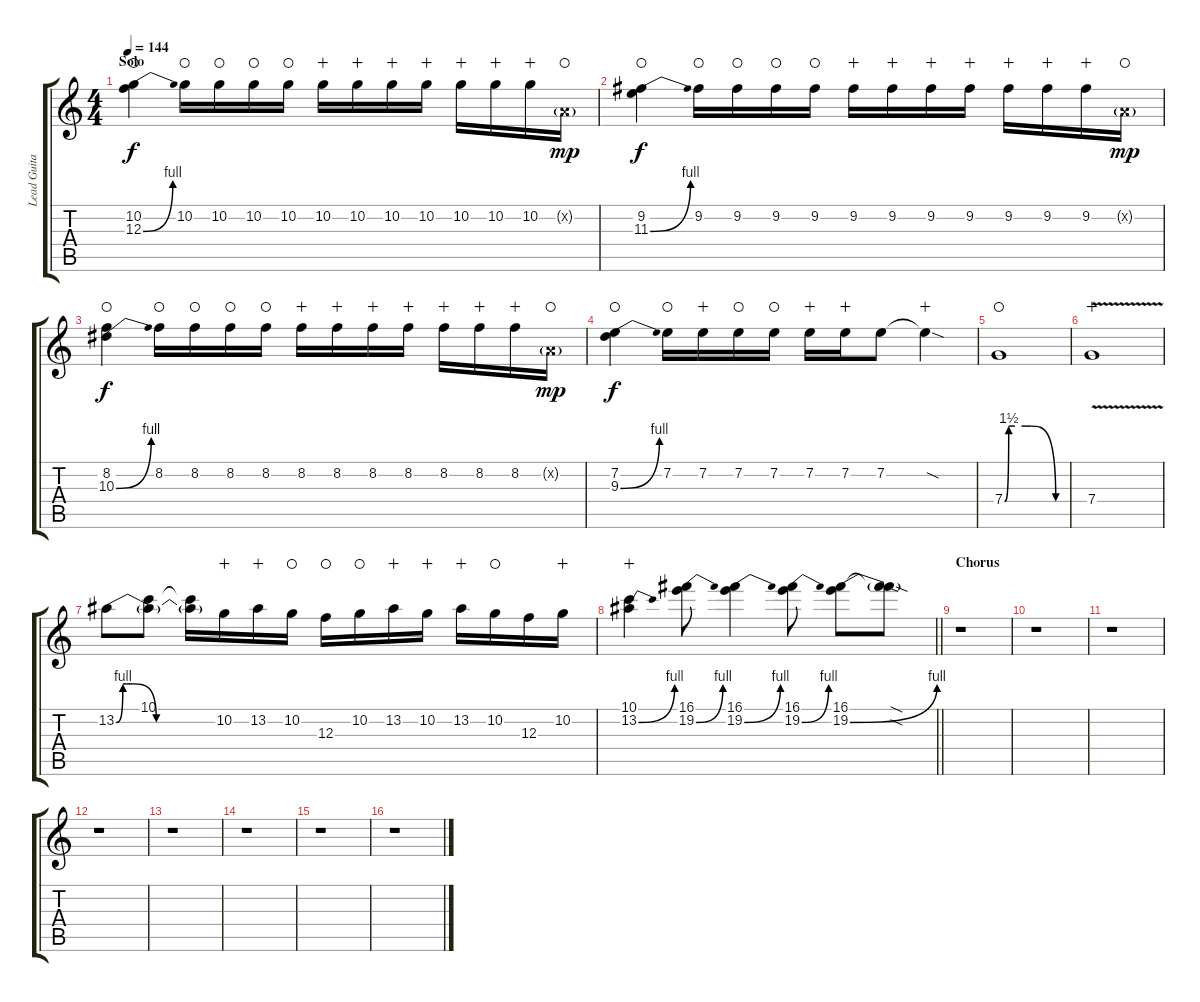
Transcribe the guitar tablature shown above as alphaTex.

\track ("Lead Guitar" "Lead Guita") {instrument distortionguitar}
\staff {score tabs}
\tuning (D4 A3 F3 C3 G2 C2) {hide}
\ts (4 4)
\section ("" "Solo")
\tempo 144
\clef g2
\ks c
(10.2 12.3{be (bend 0 0 60 4)}).4{dy f volume 13 waho} 10.2.16{waho} 10.2.16{waho} 10.2.16{waho} 10.2.16{waho} 10.2.16{wahc} 10.2.16{wahc} 10.2.16{wahc} 10.2.16{wahc} 10.2.16{wahc} 10.2.16{wahc} 10.2.16{wahc} 0.2{g x}.16{dy mp waho} |
(9.2 11.3{be (bend 0 0 60 4)}).4{dy f waho} 9.2.16{waho} 9.2.16{waho} 9.2.16{waho} 9.2.16{waho} 9.2.16{wahc} 9.2.16{wahc} 9.2.16{wahc} 9.2.16{wahc} 9.2.16{wahc} 9.2.16{wahc} 9.2.16{wahc} 0.2{g x}.16{dy mp waho} |
(8.2 10.3{be (bend 0 0 60 4)}).4{dy f waho} 8.2.16{waho} 8.2.16{waho} 8.2.16{waho} 8.2.16{waho} 8.2.16{wahc} 8.2.16{wahc} 8.2.16{wahc} 8.2.16{wahc} 8.2.16{wahc} 8.2.16{wahc} 8.2.16{wahc} 0.2{g x}.16{dy mp waho} |
(7.2 9.3{be (bend 0 0 60 4)}).4{dy f waho} 7.2.16{waho} 7.2.16{wahc} 7.2.16{waho} 7.2.16{waho} 7.2.16{wahc} 7.2.16{wahc} 7.2.8 7.2{sod t}.4{wahc} |
7.4{be (custom 0 0 4 6 10 6 20 6 26 6 50 0 60 0)}.1{waho} |
7.4{v}.1{wahc} |
13.2{be (custom 0 0 4 4 6 4 10 4 24 0 30 0 60 0)}.8 (10.1 13.2{t}).8 (10.1{t} 13.2{t}).16 10.2.16{wahc} 13.2.16{wahc} 10.2.16{waho} 12.3.16{waho} 10.2.16{waho} 13.2.16{wahc} 10.2.16{wahc} 13.2.16{wahc} 10.2.16{waho} 12.3.16 10.2.16{wahc} |
\barLineRight lightlight
(10.1 13.2{be (bend 0 0 60 4)}).4{wahc} (16.1 19.2{be (bend 0 0 60 4)}).8 (16.1 19.2{be (bend 0 0 60 4)}).4 (16.1 19.2{be (bend 0 0 60 4)}).8 (16.1 19.2{be (bend 0 0 60 4)}).8 (16.1{sod t} 19.2{sod t}).8 |
\section ("" "Chorus")
r.1 |
r.1 |
r.1 |
r.1 |
r.1 |
r.1 |
r.1 |
r.1
